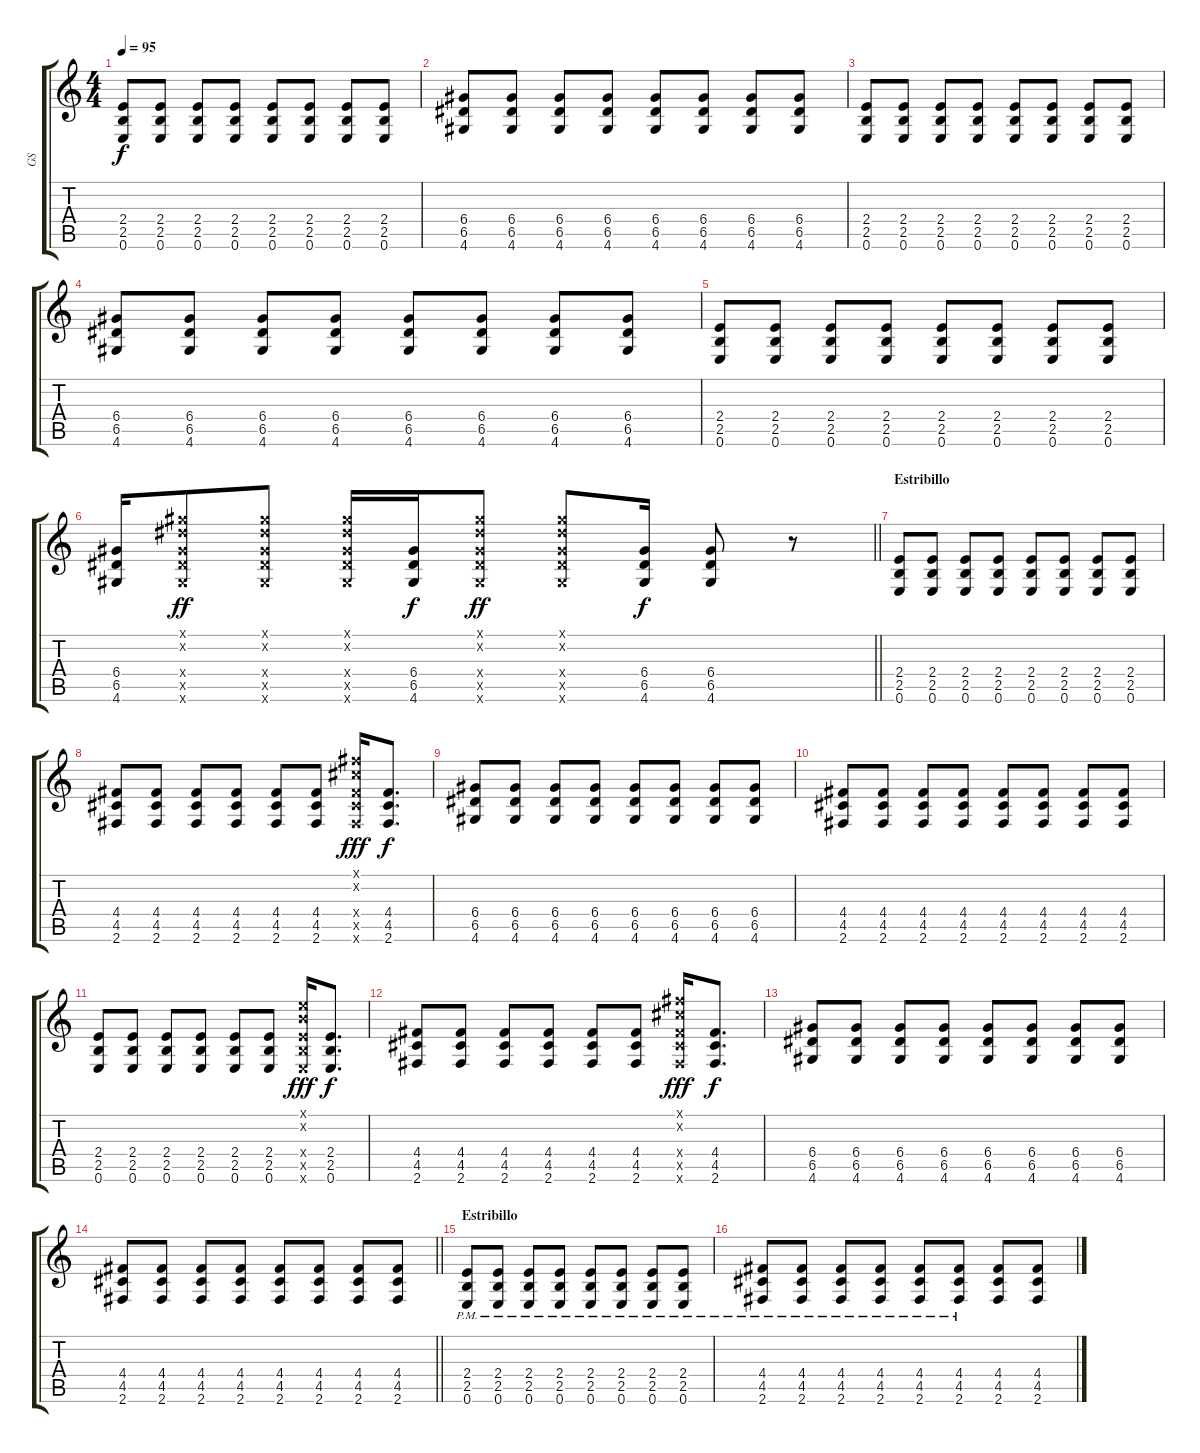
\track ("GS" "GS") {instrument distortionguitar}
\staff {score tabs}
\tuning (E4 B3 G3 D3 A2 E2) {hide}
\ts (4 4)
\tempo 95
\clef g2
\ks c
(2.4 2.5 0.6).8{dy f} (2.4 2.5 0.6).8 (2.4 2.5 0.6).8 (2.4 2.5 0.6).8 (2.4 2.5 0.6).8 (2.4 2.5 0.6).8 (2.4 2.5 0.6).8 (2.4 2.5 0.6).8 |
(6.4 6.5 4.6).8 (6.4 6.5 4.6).8 (6.4 6.5 4.6).8 (6.4 6.5 4.6).8 (6.4 6.5 4.6).8 (6.4 6.5 4.6).8 (6.4 6.5 4.6).8 (6.4 6.5 4.6).8 |
(2.4 2.5 0.6).8 (2.4 2.5 0.6).8 (2.4 2.5 0.6).8 (2.4 2.5 0.6).8 (2.4 2.5 0.6).8 (2.4 2.5 0.6).8 (2.4 2.5 0.6).8 (2.4 2.5 0.6).8 |
(6.4 6.5 4.6).8 (6.4 6.5 4.6).8 (6.4 6.5 4.6).8 (6.4 6.5 4.6).8 (6.4 6.5 4.6).8 (6.4 6.5 4.6).8 (6.4 6.5 4.6).8 (6.4 6.5 4.6).8 |
(2.4 2.5 0.6).8 (2.4 2.5 0.6).8 (2.4 2.5 0.6).8 (2.4 2.5 0.6).8 (2.4 2.5 0.6).8 (2.4 2.5 0.6).8 (2.4 2.5 0.6).8 (2.4 2.5 0.6).8 |
\barLineRight lightlight
(6.4 6.5 4.6).16 (4.1{x} 4.2{x} 6.4{x} 6.5{x} 4.6{x}).8{dy ff} (4.1{x} 4.2{x} 6.4{x} 6.5{x} 4.6{x}).8 (4.1{x} 4.2{x} 6.4{x} 6.5{x} 4.6{x}).16 (6.4 6.5 4.6).16{dy f} (4.1{x} 4.2{x} 6.4{x} 6.5{x} 4.6{x}).8{dy ff} (4.1{x} 4.2{x} 6.4{x} 6.5{x} 4.6{x}).8 (6.4 6.5 4.6).16{dy f} (6.4 6.5 4.6).8 r.8 |
\section ("" "Estribillo")
(2.4 2.5 0.6).8 (2.4 2.5 0.6).8 (2.4 2.5 0.6).8 (2.4 2.5 0.6).8 (2.4 2.5 0.6).8 (2.4 2.5 0.6).8 (2.4 2.5 0.6).8 (2.4 2.5 0.6).8 |
(4.4 4.5 2.6).8 (4.4 4.5 2.6).8 (4.4 4.5 2.6).8 (4.4 4.5 2.6).8 (4.4 4.5 2.6).8 (4.4 4.5 2.6).8 (2.1{x} 2.2{x} 4.4{x} 4.5{x} 2.6{x}).16{dy fff} (4.4 4.5 2.6).8{d dy f} |
(6.4 6.5 4.6).8 (6.4 6.5 4.6).8 (6.4 6.5 4.6).8 (6.4 6.5 4.6).8 (6.4 6.5 4.6).8 (6.4 6.5 4.6).8 (6.4 6.5 4.6).8 (6.4 6.5 4.6).8 |
(4.4 4.5 2.6).8 (4.4 4.5 2.6).8 (4.4 4.5 2.6).8 (4.4 4.5 2.6).8 (4.4 4.5 2.6).8 (4.4 4.5 2.6).8 (4.4 4.5 2.6).8 (4.4 4.5 2.6).8 |
(2.4 2.5 0.6).8 (2.4 2.5 0.6).8 (2.4 2.5 0.6).8 (2.4 2.5 0.6).8 (2.4 2.5 0.6).8 (2.4 2.5 0.6).8 (0.1{x} 0.2{x} 2.4{x} 2.5{x} 0.6{x}).16{dy fff} (2.4 2.5 0.6).8{d dy f} |
(4.4 4.5 2.6).8 (4.4 4.5 2.6).8 (4.4 4.5 2.6).8 (4.4 4.5 2.6).8 (4.4 4.5 2.6).8 (4.4 4.5 2.6).8 (2.1{x} 2.2{x} 4.4{x} 4.5{x} 2.6{x}).16{dy fff} (4.4 4.5 2.6).8{d dy f} |
(6.4 6.5 4.6).8 (6.4 6.5 4.6).8 (6.4 6.5 4.6).8 (6.4 6.5 4.6).8 (6.4 6.5 4.6).8 (6.4 6.5 4.6).8 (6.4 6.5 4.6).8 (6.4 6.5 4.6).8 |
\barLineRight lightlight
(4.4 4.5 2.6).8 (4.4 4.5 2.6).8 (4.4 4.5 2.6).8 (4.4 4.5 2.6).8 (4.4 4.5 2.6).8 (4.4 4.5 2.6).8 (4.4 4.5 2.6).8 (4.4 4.5 2.6).8 |
\section ("" "Estribillo")
(2.4{pm} 2.5{pm} 0.6{pm}).8 (2.4{pm} 2.5{pm} 0.6{pm}).8 (2.4{pm} 2.5{pm} 0.6{pm}).8 (2.4{pm} 2.5{pm} 0.6{pm}).8 (2.4{pm} 2.5{pm} 0.6{pm}).8 (2.4{pm} 2.5{pm} 0.6{pm}).8 (2.4{pm} 2.5{pm} 0.6{pm}).8 (2.4{pm} 2.5{pm} 0.6{pm}).8 |
(4.4{pm} 4.5{pm} 2.6{pm}).8 (4.4{pm} 4.5{pm} 2.6{pm}).8 (4.4{pm} 4.5{pm} 2.6{pm}).8 (4.4{pm} 4.5{pm} 2.6{pm}).8 (4.4{pm} 4.5{pm} 2.6{pm}).8 (4.4{pm} 4.5{pm} 2.6{pm}).8 (4.4 4.5 2.6).8 (4.4 4.5 2.6).8
